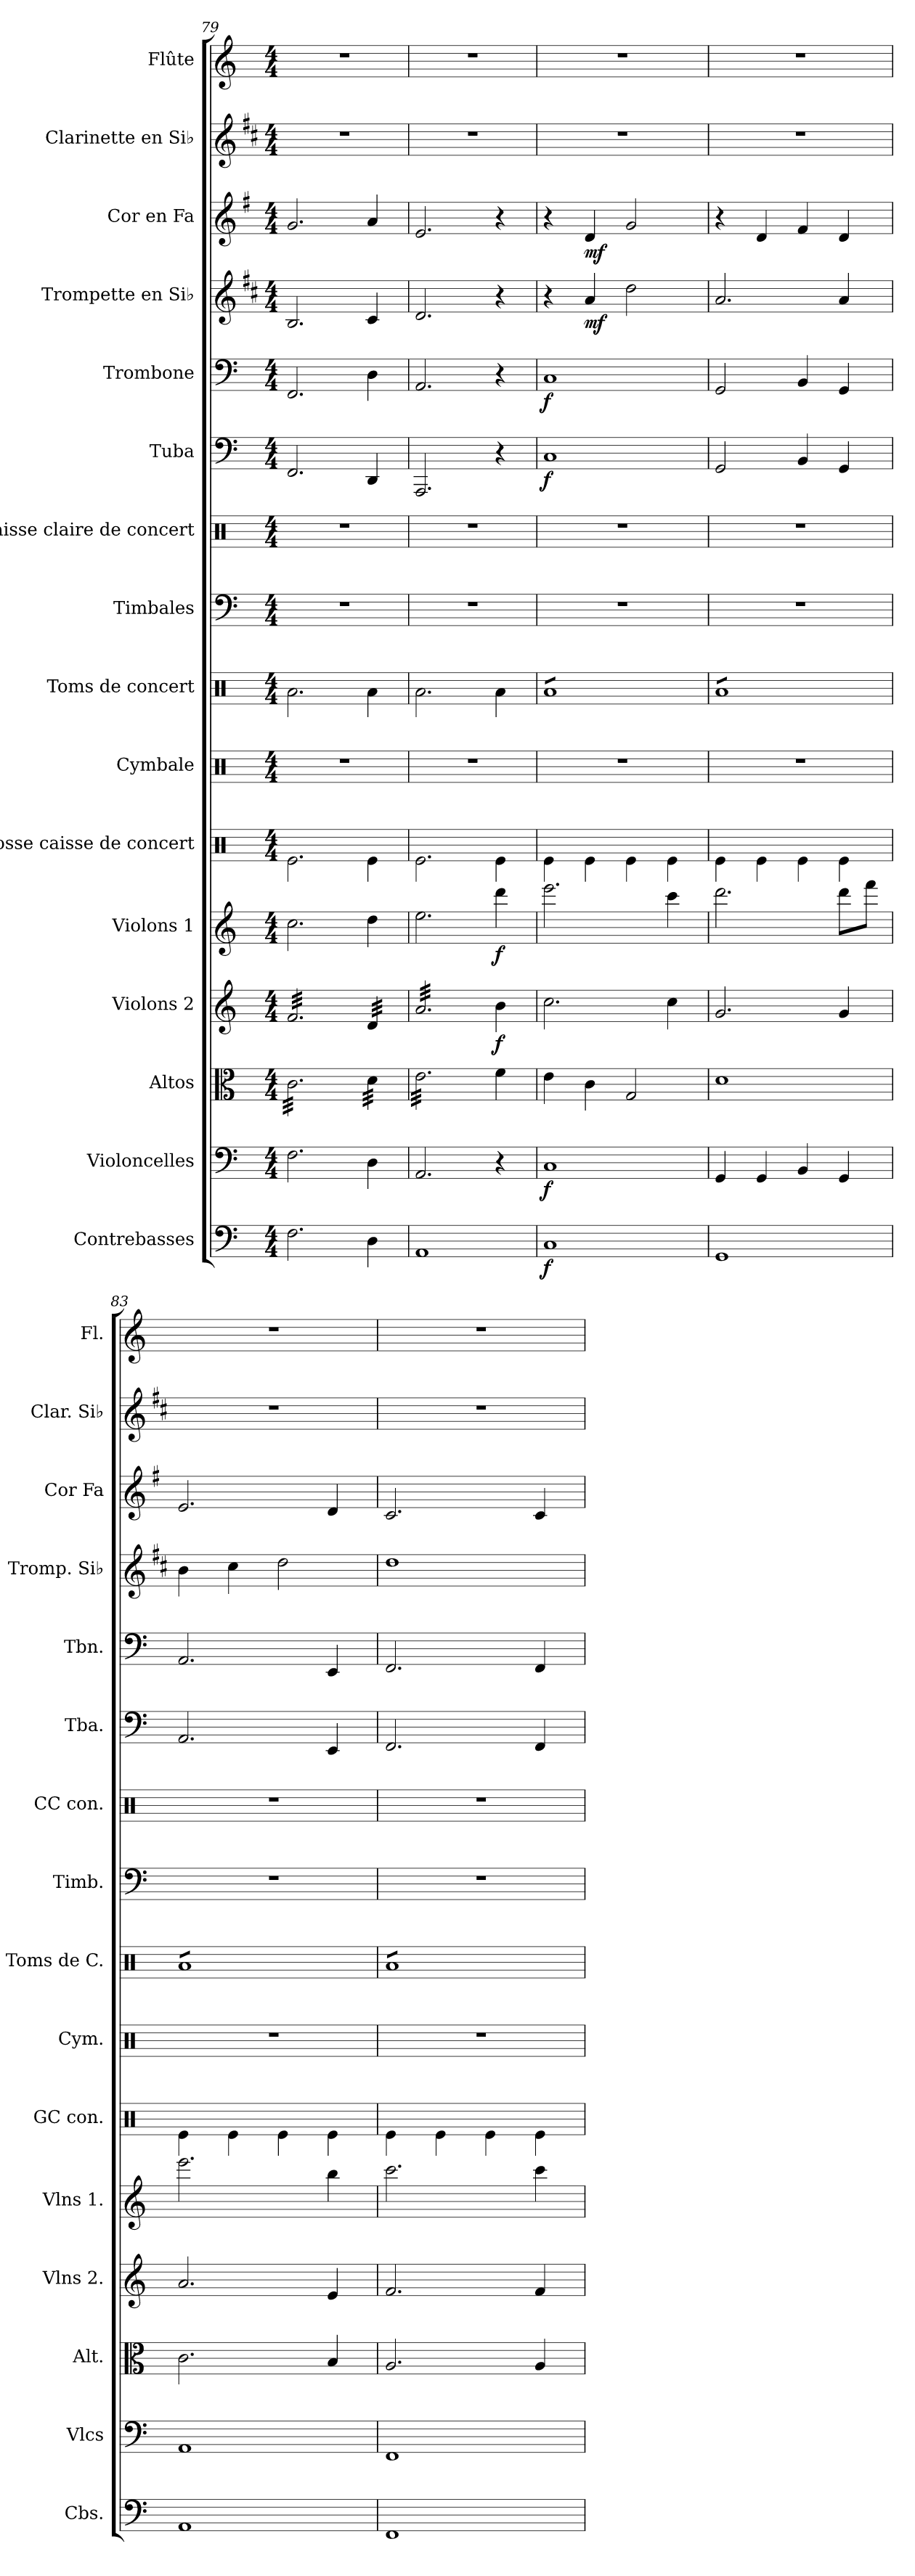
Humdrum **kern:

**kern	**dynam	**kern	**dynam	**kern	**kern	**dynam	**kern	**dynam	**kern	**kern	**kern	**kern	**kern	**kern	**dynam	**kern	**dynam	**kern	**dynam	**kern	**dynam	**kern	**kern
*part16	*part16	*part15	*part15	*part14	*part13	*part13	*part12	*part12	*part11	*part10	*part9	*part8	*part7	*part6	*part6	*part5	*part5	*part4	*part4	*part3	*part3	*part2	*part1
*staff16	*staff16	*staff15	*staff15	*staff14	*staff13	*staff13	*staff12	*staff12	*staff11	*staff10	*staff9	*staff8	*staff7	*staff6	*staff6	*staff5	*staff5	*staff4	*staff4	*staff3	*staff3	*staff2	*staff1
*I"Contrebasses	*	*I"Violoncelles	*	*I"Altos	*I"Violons 2	*	*I"Violons 1	*	*I"Grosse caisse de concert	*I"Cymbale	*I"Toms de concert	*I"Timbales	*I"Caisse claire de concert	*I"Tuba	*	*I"Trombone	*	*I"Trompette en Si♭	*	*I"Cor en Fa	*	*I"Clarinette en Si♭	*I"Flûte
*I'Cbs.	*	*I'Vlcs	*	*I'Alt.	*I'Vlns 2.	*	*I'Vlns 1.	*	*I'GC con.	*I'Cym.	*I'Toms de C.	*I'Timb.	*I'CC con.	*I'Tba.	*	*I'Tbn.	*	*I'Tromp. Si♭	*	*I'Cor Fa	*	*I'Clar. Si♭	*I'Fl.
*clefF4	*	*clefF4	*	*clefC3	*clefG2	*	*clefG2	*	*clefX	*clefX	*clefX	*clefF4	*clefX	*clefF4	*	*clefF4	*	*clefG2	*	*clefG2	*	*clefG2	*clefG2
*ITrd7c12	*	*	*	*	*	*	*	*	*	*	*	*	*	*	*	*	*	*ITrd1c2	*	*ITrd4c7	*	*ITrd1c2	*
*k[]	*	*k[]	*	*k[]	*k[]	*	*k[]	*	*k[]	*k[]	*k[]	*k[]	*k[]	*k[]	*	*k[]	*	*k[]	*	*k[]	*	*k[]	*k[]
*M4/4	*	*M4/4	*	*M4/4	*M4/4	*	*M4/4	*	*M4/4	*M4/4	*M4/4	*M4/4	*M4/4	*M4/4	*	*M4/4	*	*M4/4	*	*M4/4	*	*M4/4	*M4/4
=79	=79	=79	=79	=79	=79	=79	=79	=79	=79	=79	=79	=79	=79	=79	=79	=79	=79	=79	=79	=79	=79	=79	=79
*	*	*	*	*tremolo	*	*	*	*	*	*	*	*	*	*	*	*	*	*	*	*	*	*	*
*	*	*	*	*	*tremolo	*	*	*	*	*	*	*	*	*	*	*	*	*	*	*	*	*	*
2.FF\	.	2.F\	.	32c\LLL	32f/LLL	.	2.cc\	.	2.Re\	1r	2.Ra\	1r	1r	2.FF/	.	2.FF/	.	2.A/	.	2.c/	.	1r	1r
.	.	.	.	32c\	32f/	.	.	.	.	.	.	.	.	.	.	.	.	.	.	.	.	.	.
.	.	.	.	32c\	32f/	.	.	.	.	.	.	.	.	.	.	.	.	.	.	.	.	.	.
.	.	.	.	32c\	32f/	.	.	.	.	.	.	.	.	.	.	.	.	.	.	.	.	.	.
.	.	.	.	32c\	32f/	.	.	.	.	.	.	.	.	.	.	.	.	.	.	.	.	.	.
.	.	.	.	32c\	32f/	.	.	.	.	.	.	.	.	.	.	.	.	.	.	.	.	.	.
.	.	.	.	32c\	32f/	.	.	.	.	.	.	.	.	.	.	.	.	.	.	.	.	.	.
.	.	.	.	32c\	32f/	.	.	.	.	.	.	.	.	.	.	.	.	.	.	.	.	.	.
.	.	.	.	32c\	32f/	.	.	.	.	.	.	.	.	.	.	.	.	.	.	.	.	.	.
.	.	.	.	32c\	32f/	.	.	.	.	.	.	.	.	.	.	.	.	.	.	.	.	.	.
.	.	.	.	32c\	32f/	.	.	.	.	.	.	.	.	.	.	.	.	.	.	.	.	.	.
.	.	.	.	32c\	32f/	.	.	.	.	.	.	.	.	.	.	.	.	.	.	.	.	.	.
.	.	.	.	32c\	32f/	.	.	.	.	.	.	.	.	.	.	.	.	.	.	.	.	.	.
.	.	.	.	32c\	32f/	.	.	.	.	.	.	.	.	.	.	.	.	.	.	.	.	.	.
.	.	.	.	32c\	32f/	.	.	.	.	.	.	.	.	.	.	.	.	.	.	.	.	.	.
.	.	.	.	32c\	32f/	.	.	.	.	.	.	.	.	.	.	.	.	.	.	.	.	.	.
.	.	.	.	32c\	32f/	.	.	.	.	.	.	.	.	.	.	.	.	.	.	.	.	.	.
.	.	.	.	32c\	32f/	.	.	.	.	.	.	.	.	.	.	.	.	.	.	.	.	.	.
.	.	.	.	32c\	32f/	.	.	.	.	.	.	.	.	.	.	.	.	.	.	.	.	.	.
.	.	.	.	32c\	32f/	.	.	.	.	.	.	.	.	.	.	.	.	.	.	.	.	.	.
.	.	.	.	32c\	32f/	.	.	.	.	.	.	.	.	.	.	.	.	.	.	.	.	.	.
.	.	.	.	32c\	32f/	.	.	.	.	.	.	.	.	.	.	.	.	.	.	.	.	.	.
.	.	.	.	32c\	32f/	.	.	.	.	.	.	.	.	.	.	.	.	.	.	.	.	.	.
.	.	.	.	32c\JJJ	32f/JJJ	.	.	.	.	.	.	.	.	.	.	.	.	.	.	.	.	.	.
4DD\	.	4D\	.	32d\LLL	32d/LLL	.	4dd\	.	4Re\	.	4Ra\	.	.	4DD/	.	4D\	.	4B/	.	4d/	.	.	.
.	.	.	.	32d\	32d/	.	.	.	.	.	.	.	.	.	.	.	.	.	.	.	.	.	.
.	.	.	.	32d\	32d/	.	.	.	.	.	.	.	.	.	.	.	.	.	.	.	.	.	.
.	.	.	.	32d\	32d/	.	.	.	.	.	.	.	.	.	.	.	.	.	.	.	.	.	.
.	.	.	.	32d\	32d/	.	.	.	.	.	.	.	.	.	.	.	.	.	.	.	.	.	.
.	.	.	.	32d\	32d/	.	.	.	.	.	.	.	.	.	.	.	.	.	.	.	.	.	.
.	.	.	.	32d\	32d/	.	.	.	.	.	.	.	.	.	.	.	.	.	.	.	.	.	.
.	.	.	.	32d\JJJ	32d/JJJ	.	.	.	.	.	.	.	.	.	.	.	.	.	.	.	.	.	.
=80	=80	=80	=80	=80	=80	=80	=80	=80	=80	=80	=80	=80	=80	=80	=80	=80	=80	=80	=80	=80	=80	=80	=80
1AAA	.	2.AA/	.	32e\LLL	32a/LLL	.	2.ee\	.	2.Re\	1r	2.Ra\	1r	1r	2.AAA/	.	2.AA/	.	2.c/	.	2.A/	.	1r	1r
.	.	.	.	32e\	32a/	.	.	.	.	.	.	.	.	.	.	.	.	.	.	.	.	.	.
.	.	.	.	32e\	32a/	.	.	.	.	.	.	.	.	.	.	.	.	.	.	.	.	.	.
.	.	.	.	32e\	32a/	.	.	.	.	.	.	.	.	.	.	.	.	.	.	.	.	.	.
.	.	.	.	32e\	32a/	.	.	.	.	.	.	.	.	.	.	.	.	.	.	.	.	.	.
.	.	.	.	32e\	32a/	.	.	.	.	.	.	.	.	.	.	.	.	.	.	.	.	.	.
.	.	.	.	32e\	32a/	.	.	.	.	.	.	.	.	.	.	.	.	.	.	.	.	.	.
.	.	.	.	32e\	32a/	.	.	.	.	.	.	.	.	.	.	.	.	.	.	.	.	.	.
.	.	.	.	32e\	32a/	.	.	.	.	.	.	.	.	.	.	.	.	.	.	.	.	.	.
.	.	.	.	32e\	32a/	.	.	.	.	.	.	.	.	.	.	.	.	.	.	.	.	.	.
.	.	.	.	32e\	32a/	.	.	.	.	.	.	.	.	.	.	.	.	.	.	.	.	.	.
.	.	.	.	32e\	32a/	.	.	.	.	.	.	.	.	.	.	.	.	.	.	.	.	.	.
.	.	.	.	32e\	32a/	.	.	.	.	.	.	.	.	.	.	.	.	.	.	.	.	.	.
.	.	.	.	32e\	32a/	.	.	.	.	.	.	.	.	.	.	.	.	.	.	.	.	.	.
.	.	.	.	32e\	32a/	.	.	.	.	.	.	.	.	.	.	.	.	.	.	.	.	.	.
.	.	.	.	32e\	32a/	.	.	.	.	.	.	.	.	.	.	.	.	.	.	.	.	.	.
.	.	.	.	32e\	32a/	.	.	.	.	.	.	.	.	.	.	.	.	.	.	.	.	.	.
.	.	.	.	32e\	32a/	.	.	.	.	.	.	.	.	.	.	.	.	.	.	.	.	.	.
.	.	.	.	32e\	32a/	.	.	.	.	.	.	.	.	.	.	.	.	.	.	.	.	.	.
.	.	.	.	32e\	32a/	.	.	.	.	.	.	.	.	.	.	.	.	.	.	.	.	.	.
.	.	.	.	32e\	32a/	.	.	.	.	.	.	.	.	.	.	.	.	.	.	.	.	.	.
.	.	.	.	32e\	32a/	.	.	.	.	.	.	.	.	.	.	.	.	.	.	.	.	.	.
.	.	.	.	32e\	32a/	.	.	.	.	.	.	.	.	.	.	.	.	.	.	.	.	.	.
.	.	.	.	32e\JJJ	32a/JJJ	.	.	.	.	.	.	.	.	.	.	.	.	.	.	.	.	.	.
*	*	*	*	*	*Xtremolo	*	*	*	*	*	*	*	*	*	*	*	*	*	*	*	*	*	*
*	*	*	*	*Xtremolo	*	*	*	*	*	*	*	*	*	*	*	*	*	*	*	*	*	*	*
!	!	!	!	!	!	!LO:DY:b	!	!LO:DY:b	!	!	!	!	!	!	!	!	!	!	!	!	!	!	!
.	.	4r	.	4f\	4b\	f	4ddd\	f	4Re\	.	4Ra\	.	.	4r	.	4r	.	4r	.	4r	.	.	.
=81	=81	=81	=81	=81	=81	=81	=81	=81	=81	=81	=81	=81	=81	=81	=81	=81	=81	=81	=81	=81	=81	=81	=81
!	!LO:DY:b	!	!LO:DY:b	!	!	!	!	!	!	!	!	!	!	!	!LO:DY:b	!	!LO:DY:b	!	!	!	!	!	!
*	*	*	*	*	*	*	*	*	*	*	*tremolo	*	*	*	*	*	*	*	*	*	*	*	*
1CC	f	1C	f	4e\	2.cc\	.	2.eee\	.	4Re\	1r	8RaL	1r	1r	1C	f	1C	f	4r	.	4r	.	1r	1r
.	.	.	.	.	.	.	.	.	.	.	8Ra	.	.	.	.	.	.	.	.	.	.	.	.
!	!	!	!	!	!	!	!	!	!	!	!	!	!	!	!	!	!	!	!LO:DY:b	!	!LO:DY:b	!	!
.	.	.	.	4c\	.	.	.	.	4Re\	.	8Ra	.	.	.	.	.	.	4g/	mf	4G/	mf	.	.
.	.	.	.	.	.	.	.	.	.	.	8Ra	.	.	.	.	.	.	.	.	.	.	.	.
.	.	.	.	2G/	.	.	.	.	4Re\	.	8Ra	.	.	.	.	.	.	2cc\	.	2c/	.	.	.
.	.	.	.	.	.	.	.	.	.	.	8Ra	.	.	.	.	.	.	.	.	.	.	.	.
.	.	.	.	.	4cc\	.	4ccc\	.	4Re\	.	8Ra	.	.	.	.	.	.	.	.	.	.	.	.
.	.	.	.	.	.	.	.	.	.	.	8RaJ	.	.	.	.	.	.	.	.	.	.	.	.
=82	=82	=82	=82	=82	=82	=82	=82	=82	=82	=82	=82	=82	=82	=82	=82	=82	=82	=82	=82	=82	=82	=82	=82
1GGG	.	4GG/	.	1d	2.g/	.	2.ddd\	.	4Re\	1r	8RaL	1r	1r	2GG/	.	2GG/	.	2.g/	.	4r	.	1r	1r
.	.	.	.	.	.	.	.	.	.	.	8Ra	.	.	.	.	.	.	.	.	.	.	.	.
.	.	4GG/	.	.	.	.	.	.	4Re\	.	8Ra	.	.	.	.	.	.	.	.	4G/	.	.	.
.	.	.	.	.	.	.	.	.	.	.	8Ra	.	.	.	.	.	.	.	.	.	.	.	.
.	.	4BB/	.	.	.	.	.	.	4Re\	.	8Ra	.	.	4BB/	.	4BB/	.	.	.	4B/	.	.	.
.	.	.	.	.	.	.	.	.	.	.	8Ra	.	.	.	.	.	.	.	.	.	.	.	.
.	.	4GG/	.	.	4g/	.	8ddd\L	.	4Re\	.	8Ra	.	.	4GG/	.	4GG/	.	4g/	.	4G/	.	.	.
.	.	.	.	.	.	.	8fff\J	.	.	.	8RaJ	.	.	.	.	.	.	.	.	.	.	.	.
=83	=83	=83	=83	=83	=83	=83	=83	=83	=83	=83	=83	=83	=83	=83	=83	=83	=83	=83	=83	=83	=83	=83	=83
1AAA	.	1AA	.	2.c\	2.a/	.	2.eee\	.	4Re\	1r	8RaL	1r	1r	2.AA/	.	2.AA/	.	4a\	.	2.A/	.	1r	1r
.	.	.	.	.	.	.	.	.	.	.	8Ra	.	.	.	.	.	.	.	.	.	.	.	.
.	.	.	.	.	.	.	.	.	4Re\	.	8Ra	.	.	.	.	.	.	4b\	.	.	.	.	.
.	.	.	.	.	.	.	.	.	.	.	8Ra	.	.	.	.	.	.	.	.	.	.	.	.
.	.	.	.	.	.	.	.	.	4Re\	.	8Ra	.	.	.	.	.	.	2cc\	.	.	.	.	.
.	.	.	.	.	.	.	.	.	.	.	8Ra	.	.	.	.	.	.	.	.	.	.	.	.
.	.	.	.	4B/	4e/	.	4bb\	.	4Re\	.	8Ra	.	.	4EE/	.	4EE/	.	.	.	4G/	.	.	.
.	.	.	.	.	.	.	.	.	.	.	8RaJ	.	.	.	.	.	.	.	.	.	.	.	.
=84	=84	=84	=84	=84	=84	=84	=84	=84	=84	=84	=84	=84	=84	=84	=84	=84	=84	=84	=84	=84	=84	=84	=84
1FFF	.	1FF	.	2.A/	2.f/	.	2.ccc\	.	4Re\	1r	8RaL	1r	1r	2.FF/	.	2.FF/	.	1cc	.	2.F/	.	1r	1r
.	.	.	.	.	.	.	.	.	.	.	8Ra	.	.	.	.	.	.	.	.	.	.	.	.
.	.	.	.	.	.	.	.	.	4Re\	.	8Ra	.	.	.	.	.	.	.	.	.	.	.	.
.	.	.	.	.	.	.	.	.	.	.	8Ra	.	.	.	.	.	.	.	.	.	.	.	.
.	.	.	.	.	.	.	.	.	4Re\	.	8Ra	.	.	.	.	.	.	.	.	.	.	.	.
.	.	.	.	.	.	.	.	.	.	.	8Ra	.	.	.	.	.	.	.	.	.	.	.	.
.	.	.	.	4A/	4f/	.	4ccc\	.	4Re\	.	8Ra	.	.	4FF/	.	4FF/	.	.	.	4F/	.	.	.
.	.	.	.	.	.	.	.	.	.	.	8RaJ	.	.	.	.	.	.	.	.	.	.	.	.
*	*	*	*	*	*	*	*	*	*	*	*Xtremolo	*	*	*	*	*	*	*	*	*	*	*	*
=	=	=	=	=	=	=	=	=	=	=	=	=	=	=	=	=	=	=	=	=	=	=	=
*-	*-	*-	*-	*-	*-	*-	*-	*-	*-	*-	*-	*-	*-	*-	*-	*-	*-	*-	*-	*-	*-	*-	*-
